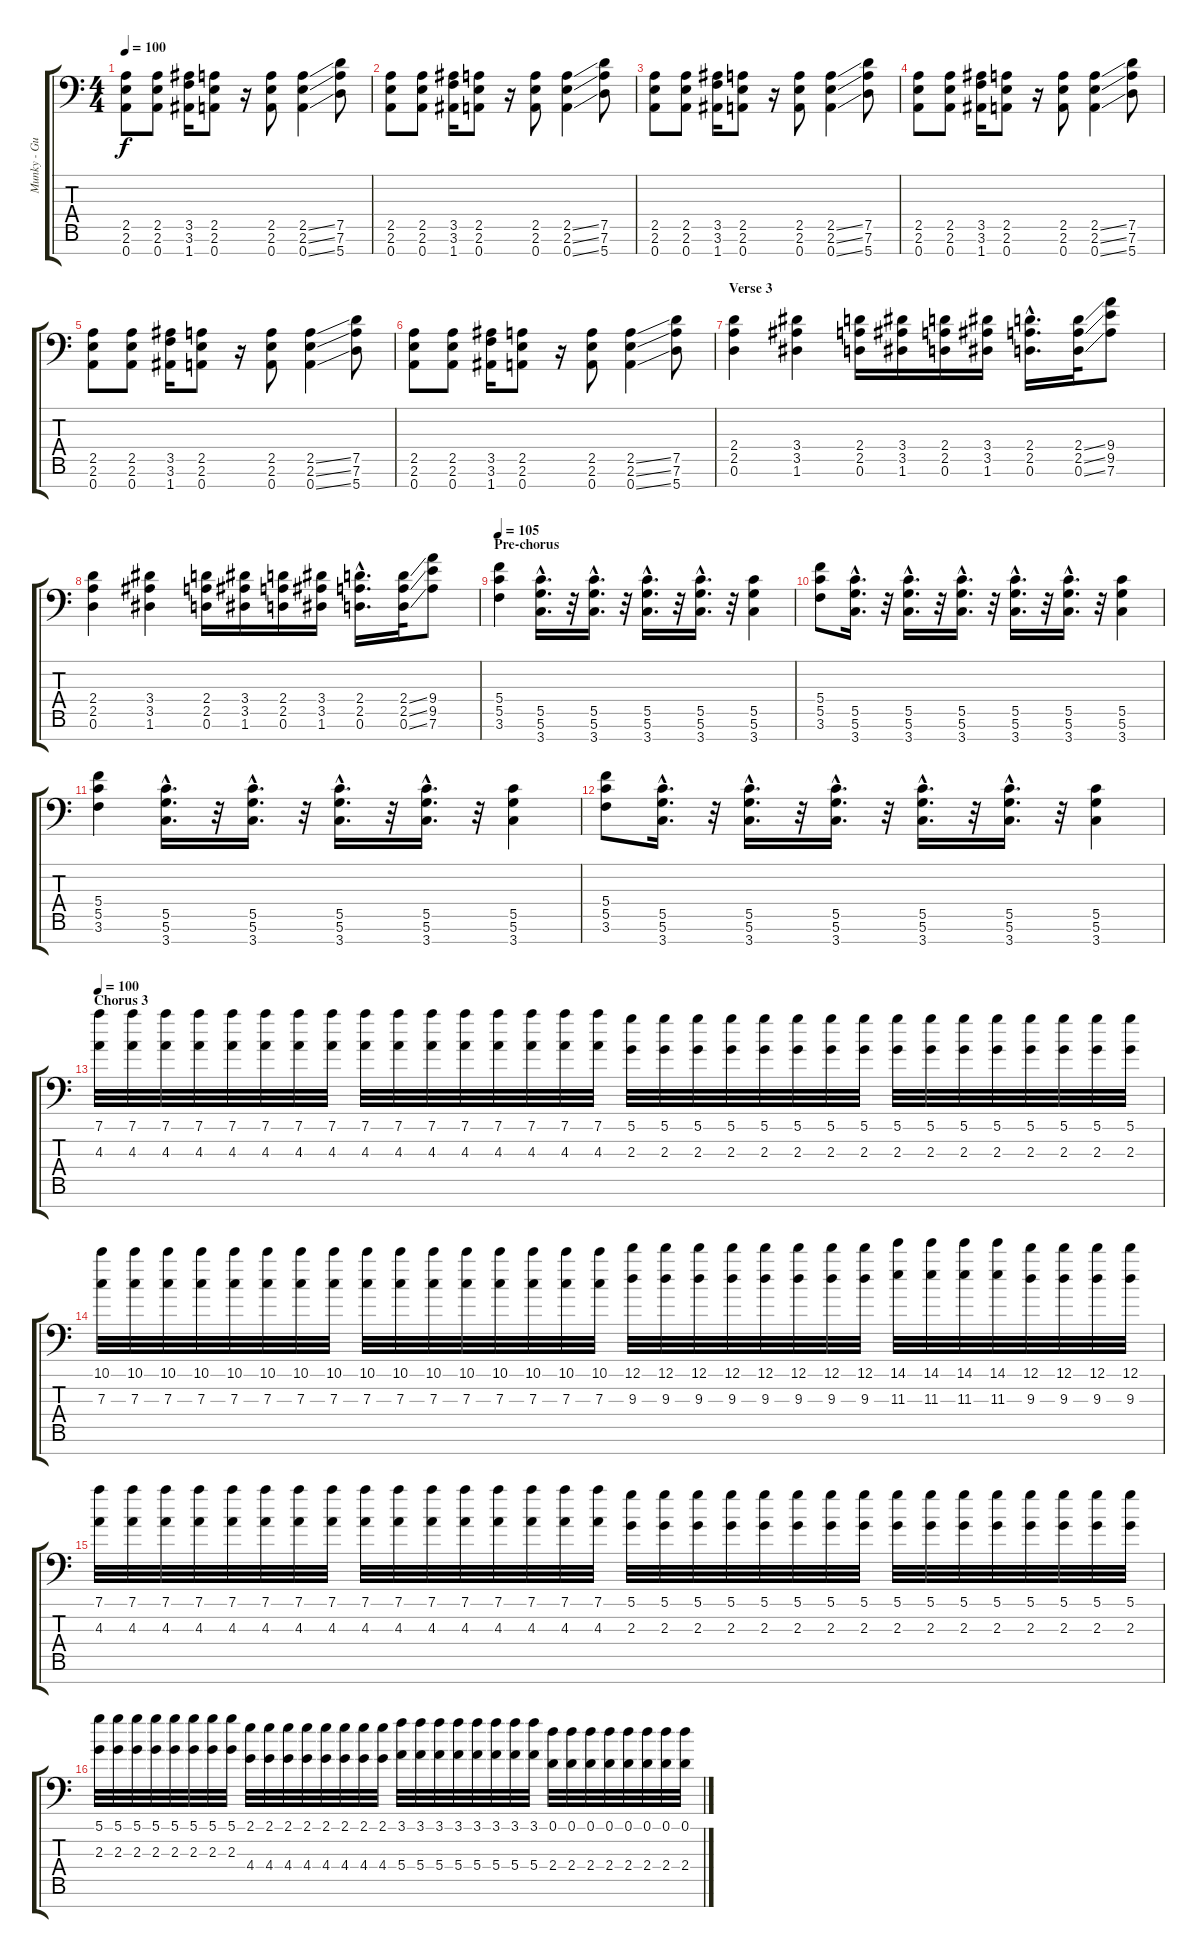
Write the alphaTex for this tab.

\track ("Munky - Guitar" "Munky - Gu") {instrument overdrivenguitar}
\staff {score tabs}
\tuning (D4 A3 F3 C3 G2 D2 A1) {hide}
\ts (4 4)
\tempo 100
\clef f4
\ks c
(2.5 2.6 0.7).8{dy f} (2.5 2.6 0.7).8 (3.5 3.6 1.7).16 (2.5 2.6 0.7).8 r.16 (2.5 2.6 0.7).8 (2.5{ss} 2.6{ss} 0.7{ss}).4 (7.5 7.6 5.7).8 |
(2.5 2.6 0.7).8 (2.5 2.6 0.7).8 (3.5 3.6 1.7).16 (2.5 2.6 0.7).8 r.16 (2.5 2.6 0.7).8 (2.5{ss} 2.6{ss} 0.7{ss}).4 (7.5 7.6 5.7).8 |
(2.5 2.6 0.7).8 (2.5 2.6 0.7).8 (3.5 3.6 1.7).16 (2.5 2.6 0.7).8 r.16 (2.5 2.6 0.7).8 (2.5{ss} 2.6{ss} 0.7{ss}).4 (7.5 7.6 5.7).8 |
(2.5 2.6 0.7).8 (2.5 2.6 0.7).8 (3.5 3.6 1.7).16 (2.5 2.6 0.7).8 r.16 (2.5 2.6 0.7).8 (2.5{ss} 2.6{ss} 0.7{ss}).4 (7.5 7.6 5.7).8 |
(2.5 2.6 0.7).8 (2.5 2.6 0.7).8 (3.5 3.6 1.7).16 (2.5 2.6 0.7).8 r.16 (2.5 2.6 0.7).8 (2.5{ss} 2.6{ss} 0.7{ss}).4 (7.5 7.6 5.7).8 |
(2.5 2.6 0.7).8 (2.5 2.6 0.7).8 (3.5 3.6 1.7).16 (2.5 2.6 0.7).8 r.16 (2.5 2.6 0.7).8 (2.5{ss} 2.6{ss} 0.7{ss}).4 (7.5 7.6 5.7).8 |
\section ("" "Verse 3")
(2.4 2.5 0.6).4{volume 13 instrument overdrivenguitar} (3.4 3.5 1.6).4 (2.4 2.5 0.6).16 (3.4 3.5 1.6).16 (2.4 2.5 0.6).16 (3.4 3.5 1.6).16 (2.4{hac} 2.5{hac} 0.6{hac}).16{d} (2.4{ss} 2.5{ss} 0.6{ss}).32 (9.4 9.5 7.6).8 |
(2.4 2.5 0.6).4 (3.4 3.5 1.6).4 (2.4 2.5 0.6).16 (3.4 3.5 1.6).16 (2.4 2.5 0.6).16 (3.4 3.5 1.6).16 (2.4{hac} 2.5{hac} 0.6{hac}).16{d} (2.4{ss} 2.5{ss} 0.6{ss}).32 (9.4 9.5 7.6).8 |
\section ("" "Pre-chorus")
\tempo 105
(5.4 5.5 3.6).4 (5.5{hac} 5.6{hac} 3.7{hac}).16{d} r.32 (5.5{hac} 5.6{hac} 3.7{hac}).16{d} r.32 (5.5{hac} 5.6{hac} 3.7{hac}).16{d} r.32 (5.5{hac} 5.6{hac} 3.7{hac}).16{d} r.32 (5.5 5.6 3.7).4 |
(5.4 5.5 3.6).8 (5.5{hac} 5.6{hac} 3.7{hac}).16{d} r.32 (5.5{hac} 5.6{hac} 3.7{hac}).16{d} r.32 (5.5{hac} 5.6{hac} 3.7{hac}).16{d} r.32 (5.5{hac} 5.6{hac} 3.7{hac}).16{d} r.32 (5.5{hac} 5.6{hac} 3.7{hac}).16{d} r.32 (5.5 5.6 3.7).4 |
(5.4 5.5 3.6).4 (5.5{hac} 5.6{hac} 3.7{hac}).16{d} r.32 (5.5{hac} 5.6{hac} 3.7{hac}).16{d} r.32 (5.5{hac} 5.6{hac} 3.7{hac}).16{d} r.32 (5.5{hac} 5.6{hac} 3.7{hac}).16{d} r.32 (5.5 5.6 3.7).4 |
(5.4 5.5 3.6).8 (5.5{hac} 5.6{hac} 3.7{hac}).16{d} r.32 (5.5{hac} 5.6{hac} 3.7{hac}).16{d} r.32 (5.5{hac} 5.6{hac} 3.7{hac}).16{d} r.32 (5.5{hac} 5.6{hac} 3.7{hac}).16{d} r.32 (5.5{hac} 5.6{hac} 3.7{hac}).16{d} r.32 (5.5 5.6 3.7).4 |
\section ("" "Chorus 3")
\tempo 100
(7.1 4.3).32{volume 10 instrument distortionguitar} (7.1 4.3).32 (7.1 4.3).32 (7.1 4.3).32 (7.1 4.3).32 (7.1 4.3).32 (7.1 4.3).32 (7.1 4.3).32 (7.1 4.3).32 (7.1 4.3).32 (7.1 4.3).32 (7.1 4.3).32 (7.1 4.3).32 (7.1 4.3).32 (7.1 4.3).32 (7.1 4.3).32 (5.1 2.3).32 (5.1 2.3).32 (5.1 2.3).32 (5.1 2.3).32 (5.1 2.3).32 (5.1 2.3).32 (5.1 2.3).32 (5.1 2.3).32 (5.1 2.3).32 (5.1 2.3).32 (5.1 2.3).32 (5.1 2.3).32 (5.1 2.3).32 (5.1 2.3).32 (5.1 2.3).32 (5.1 2.3).32 |
(10.1 7.3).32 (10.1 7.3).32 (10.1 7.3).32 (10.1 7.3).32 (10.1 7.3).32 (10.1 7.3).32 (10.1 7.3).32 (10.1 7.3).32 (10.1 7.3).32 (10.1 7.3).32 (10.1 7.3).32 (10.1 7.3).32 (10.1 7.3).32 (10.1 7.3).32 (10.1 7.3).32 (10.1 7.3).32 (12.1 9.3).32 (12.1 9.3).32 (12.1 9.3).32 (12.1 9.3).32 (12.1 9.3).32 (12.1 9.3).32 (12.1 9.3).32 (12.1 9.3).32 (14.1 11.3).32 (14.1 11.3).32 (14.1 11.3).32 (14.1 11.3).32 (12.1 9.3).32 (12.1 9.3).32 (12.1 9.3).32 (12.1 9.3).32 |
(7.1 4.3).32 (7.1 4.3).32 (7.1 4.3).32 (7.1 4.3).32 (7.1 4.3).32 (7.1 4.3).32 (7.1 4.3).32 (7.1 4.3).32 (7.1 4.3).32 (7.1 4.3).32 (7.1 4.3).32 (7.1 4.3).32 (7.1 4.3).32 (7.1 4.3).32 (7.1 4.3).32 (7.1 4.3).32 (5.1 2.3).32 (5.1 2.3).32 (5.1 2.3).32 (5.1 2.3).32 (5.1 2.3).32 (5.1 2.3).32 (5.1 2.3).32 (5.1 2.3).32 (5.1 2.3).32 (5.1 2.3).32 (5.1 2.3).32 (5.1 2.3).32 (5.1 2.3).32 (5.1 2.3).32 (5.1 2.3).32 (5.1 2.3).32 |
(5.1 2.3).32 (5.1 2.3).32 (5.1 2.3).32 (5.1 2.3).32 (5.1 2.3).32 (5.1 2.3).32 (5.1 2.3).32 (5.1 2.3).32 (2.1 4.4).32 (2.1 4.4).32 (2.1 4.4).32 (2.1 4.4).32 (2.1 4.4).32 (2.1 4.4).32 (2.1 4.4).32 (2.1 4.4).32 (3.1 5.4).32 (3.1 5.4).32 (3.1 5.4).32 (3.1 5.4).32 (3.1 5.4).32 (3.1 5.4).32 (3.1 5.4).32 (3.1 5.4).32 (0.1 2.4).32 (0.1 2.4).32 (0.1 2.4).32 (0.1 2.4).32 (0.1 2.4).32 (0.1 2.4).32 (0.1 2.4).32 (0.1 2.4).32
